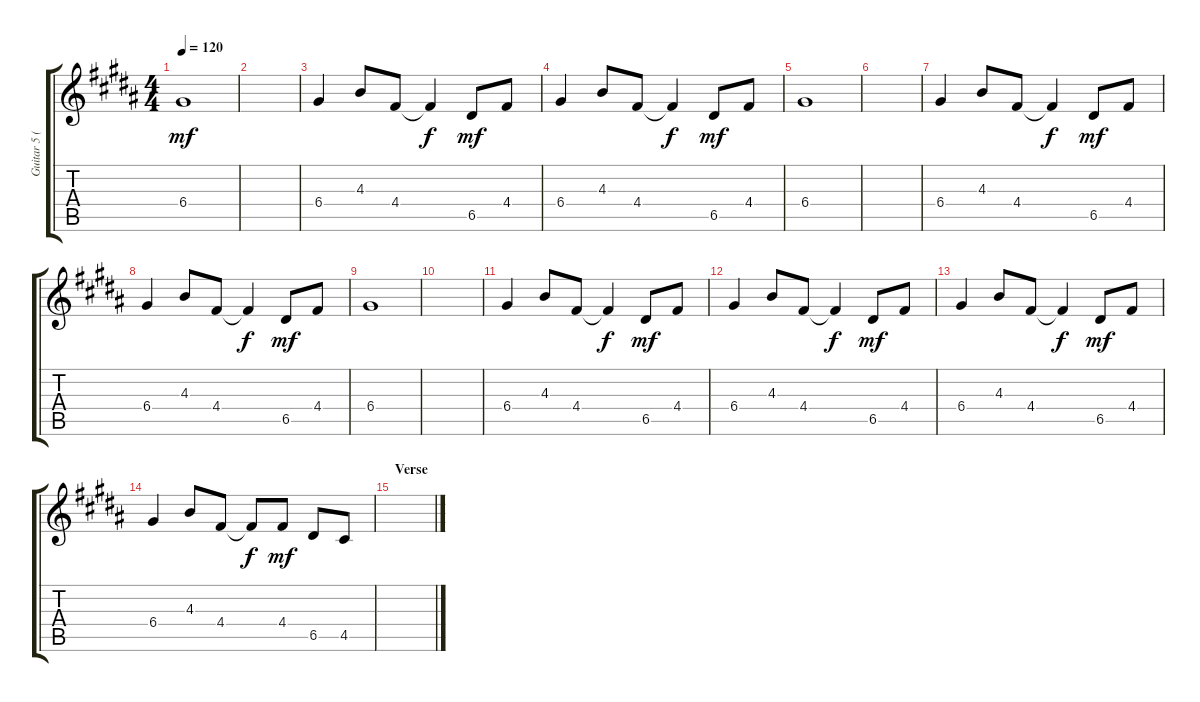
\track ("Guitar 5 (12 String Electric w/ Clean To" "Guitar 5 (") {instrument electricguitarjazz}
\staff {score tabs}
\tuning (E4 B3 G3 D3 A2 E2) {hide}
\ts (4 4)
\tempo 120
\clef g2
\ks b
6.4.1{dy mf} |
|
6.4.4 4.3.8 4.4.8 4.4{t}.4{dy f} 6.5.8{dy mf} 4.4.8 |
6.4.4 4.3.8 4.4.8 4.4{t}.4{dy f} 6.5.8{dy mf} 4.4.8 |
6.4.1 |
|
6.4.4 4.3.8 4.4.8 4.4{t}.4{dy f} 6.5.8{dy mf} 4.4.8 |
6.4.4 4.3.8 4.4.8 4.4{t}.4{dy f} 6.5.8{dy mf} 4.4.8 |
6.4.1 |
|
6.4.4 4.3.8 4.4.8 4.4{t}.4{dy f} 6.5.8{dy mf} 4.4.8 |
6.4.4 4.3.8 4.4.8 4.4{t}.4{dy f} 6.5.8{dy mf} 4.4.8 |
6.4.4 4.3.8 4.4.8 4.4{t}.4{dy f} 6.5.8{dy mf} 4.4.8 |
6.4.4 4.3.8 4.4.8 4.4{t}.8{dy f} 4.4.8{dy mf} 6.5.8 4.5.8 |
\section ("" "Verse")
